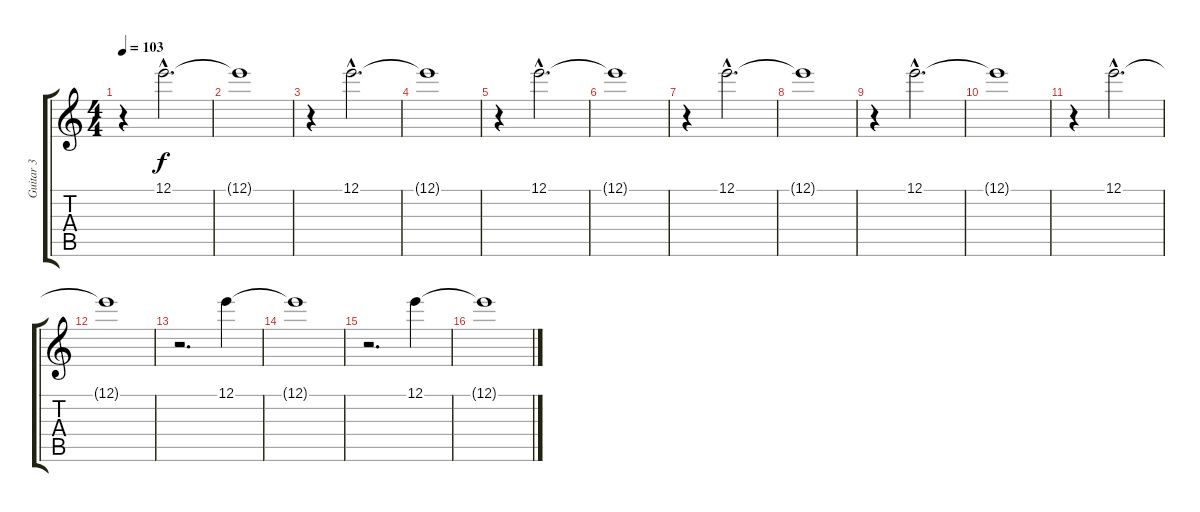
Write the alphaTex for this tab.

\track ("Guitar 3" "Guitar 3") {instrument electricguitarjazz}
\staff {score tabs}
\tuning (E4 B3 G3 D3 A2 E2) {hide}
\ts (4 4)
\tempo 103
\clef g2
\ks c
r.4{dy f} 12.1{hac}.2{d} |
12.1{t}.1 |
r.4 12.1{hac}.2{d} |
12.1{t}.1 |
r.4 12.1{hac}.2{d} |
12.1{t}.1 |
r.4 12.1{hac}.2{d} |
12.1{t}.1 |
r.4 12.1{hac}.2{d} |
12.1{t}.1 |
r.4 12.1{hac}.2{d} |
12.1{t}.1 |
r.2{d} 12.1.4 |
12.1{t}.1 |
r.2{d} 12.1.4 |
12.1{t}.1
